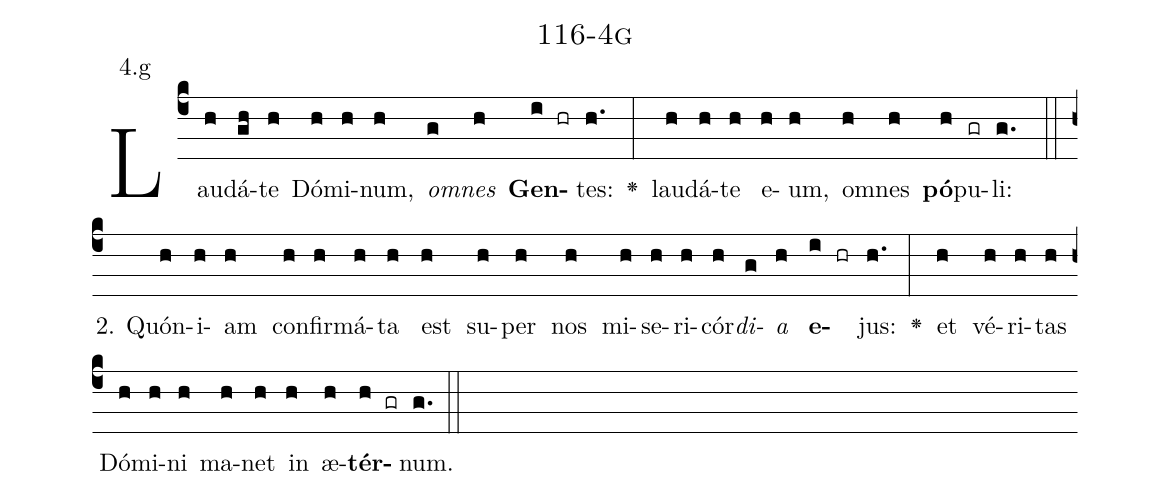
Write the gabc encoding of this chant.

name: 116-4g;
annotation: 4.g;
%%
(c4)Lau(h)dá(gh)te(h) Dó(h)mi(h)num,(h) <i>om</i>(g)<i>nes</i>(h) <b>Gen</b>(i hr)tes:(h.) <v>\greheightstar</v>(:) lau(h)dá(h)te(h) e(h)um,(h) om(h)nes(h) <b>pó</b>(h)pu(gr)li:(g.) (::)
2. Quón(h)i(h)am(h) con(h)fir(h)má(h)ta(h) est(h) su(h)per(h) nos(h) mi(h)se(h)ri(h)cór(h)<i>di</i>(g)<i>a</i>(h) <b>e</b>(i hr)jus:(h.) <v>\greheightstar</v>(:) et(h) vé(h)ri(h)tas(h) Dó(h)mi(h)ni(h) ma(h)net(h) in(h) æ(h)<b>tér</b>(h gr)num.(g.) (::)
